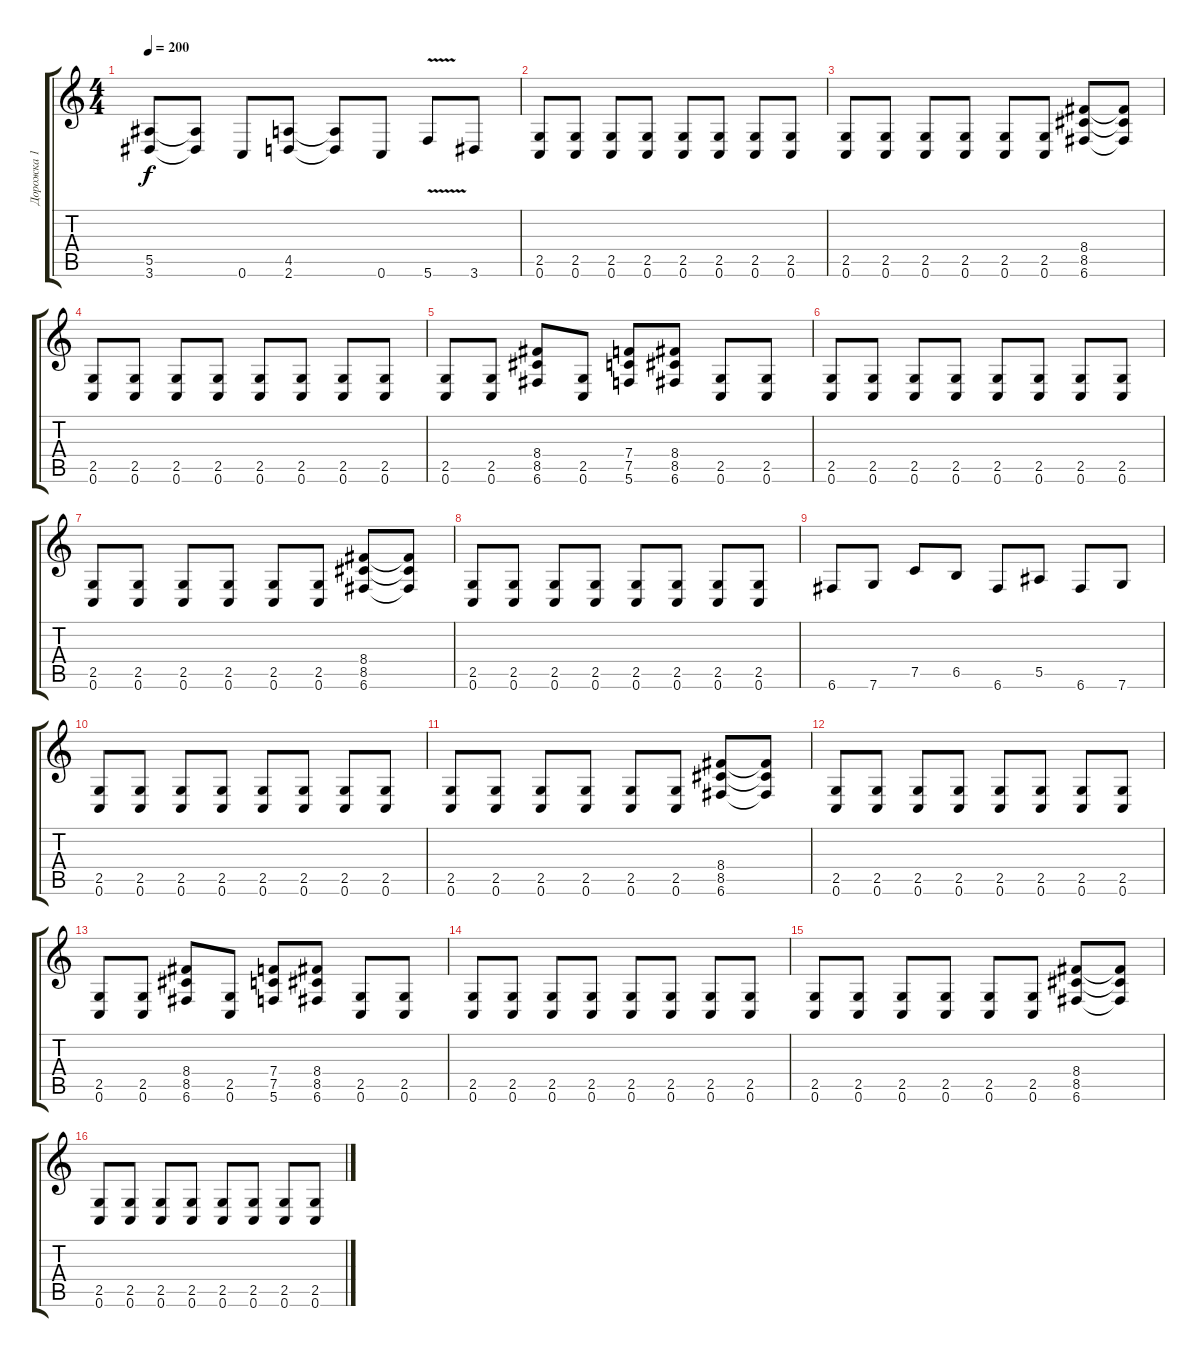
\track ("Дорожка 1" "Дорожка 1") {instrument distortionguitar}
\staff {score tabs}
\tuning (C4 G3 Eb3 Bb2 F2 C2) {hide}
\ts (4 4)
\tempo 200
\clef g2
\ks c
(5.5 3.6).8{dy f} (5.5{t} 3.6{t}).8 0.6.8 (4.5 2.6).8 (4.5{t} 2.6{t}).8 0.6.8 5.6{v}.8 3.6.8 |
(2.5 0.6).8 (2.5 0.6).8 (2.5 0.6).8 (2.5 0.6).8 (2.5 0.6).8 (2.5 0.6).8 (2.5 0.6).8 (2.5 0.6).8 |
(2.5 0.6).8 (2.5 0.6).8 (2.5 0.6).8 (2.5 0.6).8 (2.5 0.6).8 (2.5 0.6).8 (8.4 8.5 6.6).8 (8.4{t} 8.5{t} 6.6{t}).8 |
(2.5 0.6).8 (2.5 0.6).8 (2.5 0.6).8 (2.5 0.6).8 (2.5 0.6).8 (2.5 0.6).8 (2.5 0.6).8 (2.5 0.6).8 |
(2.5 0.6).8 (2.5 0.6).8 (8.4 8.5 6.6).8 (2.5 0.6).8 (7.4 7.5 5.6).8 (8.4 8.5 6.6).8 (2.5 0.6).8 (2.5 0.6).8 |
(2.5 0.6).8 (2.5 0.6).8 (2.5 0.6).8 (2.5 0.6).8 (2.5 0.6).8 (2.5 0.6).8 (2.5 0.6).8 (2.5 0.6).8 |
(2.5 0.6).8 (2.5 0.6).8 (2.5 0.6).8 (2.5 0.6).8 (2.5 0.6).8 (2.5 0.6).8 (8.4 8.5 6.6).8 (8.4{t} 8.5{t} 6.6{t}).8 |
(2.5 0.6).8 (2.5 0.6).8 (2.5 0.6).8 (2.5 0.6).8 (2.5 0.6).8 (2.5 0.6).8 (2.5 0.6).8 (2.5 0.6).8 |
6.6.8 7.6.8 7.5.8 6.5.8 6.6.8 5.5.8 6.6.8 7.6.8 |
(2.5 0.6).8 (2.5 0.6).8 (2.5 0.6).8 (2.5 0.6).8 (2.5 0.6).8 (2.5 0.6).8 (2.5 0.6).8 (2.5 0.6).8 |
(2.5 0.6).8 (2.5 0.6).8 (2.5 0.6).8 (2.5 0.6).8 (2.5 0.6).8 (2.5 0.6).8 (8.4 8.5 6.6).8 (8.4{t} 8.5{t} 6.6{t}).8 |
(2.5 0.6).8 (2.5 0.6).8 (2.5 0.6).8 (2.5 0.6).8 (2.5 0.6).8 (2.5 0.6).8 (2.5 0.6).8 (2.5 0.6).8 |
(2.5 0.6).8 (2.5 0.6).8 (8.4 8.5 6.6).8 (2.5 0.6).8 (7.4 7.5 5.6).8 (8.4 8.5 6.6).8 (2.5 0.6).8 (2.5 0.6).8 |
(2.5 0.6).8 (2.5 0.6).8 (2.5 0.6).8 (2.5 0.6).8 (2.5 0.6).8 (2.5 0.6).8 (2.5 0.6).8 (2.5 0.6).8 |
(2.5 0.6).8 (2.5 0.6).8 (2.5 0.6).8 (2.5 0.6).8 (2.5 0.6).8 (2.5 0.6).8 (8.4 8.5 6.6).8 (8.4{t} 8.5{t} 6.6{t}).8 |
(2.5 0.6).8 (2.5 0.6).8 (2.5 0.6).8 (2.5 0.6).8 (2.5 0.6).8 (2.5 0.6).8 (2.5 0.6).8 (2.5 0.6).8
